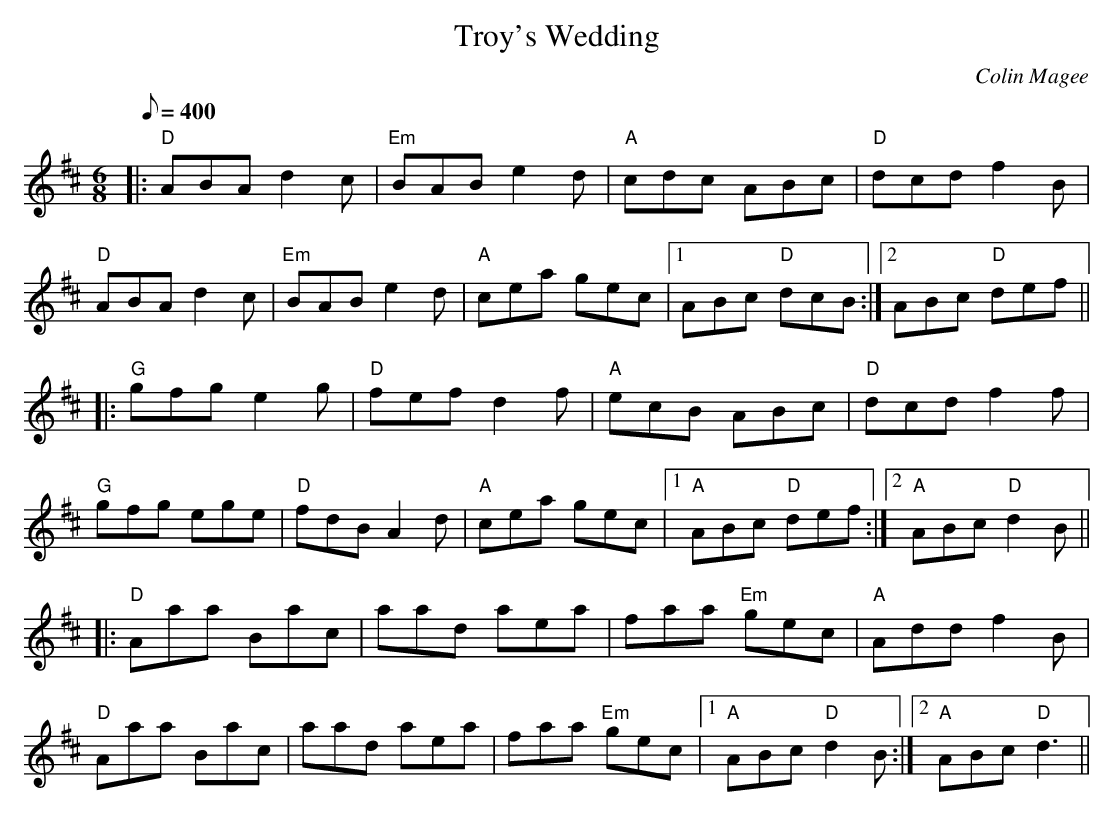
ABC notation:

X:1
T:Troy's Wedding
C:Colin Magee
M:6/8
Q:400
K:D
|:"D"ABA d2c|"Em"BAB e2d|"A"cdc ABc|"D"dcd f2B|
"D"ABA d2c|"Em"BAB e2d|"A"cea gec|1 ABc "D"dcB:|2 ABc "D"def||
|:"G"gfg e2g|"D"fef d2f|"A"ecB ABc|"D"dcd f2f|
"G"gfg ege|"D"fdB A2d|"A"cea gec|1 "A"ABc "D"def:|2 "A"ABc "D"d2B||
|:"D"Aaa Bac|aad aea|faa "Em"gec|"A"Add f2B|
"D"Aaa Bac|aad aea|faa "Em"gec|1 "A"ABc "D"d2B:|2 "A"ABc "D"d3||
